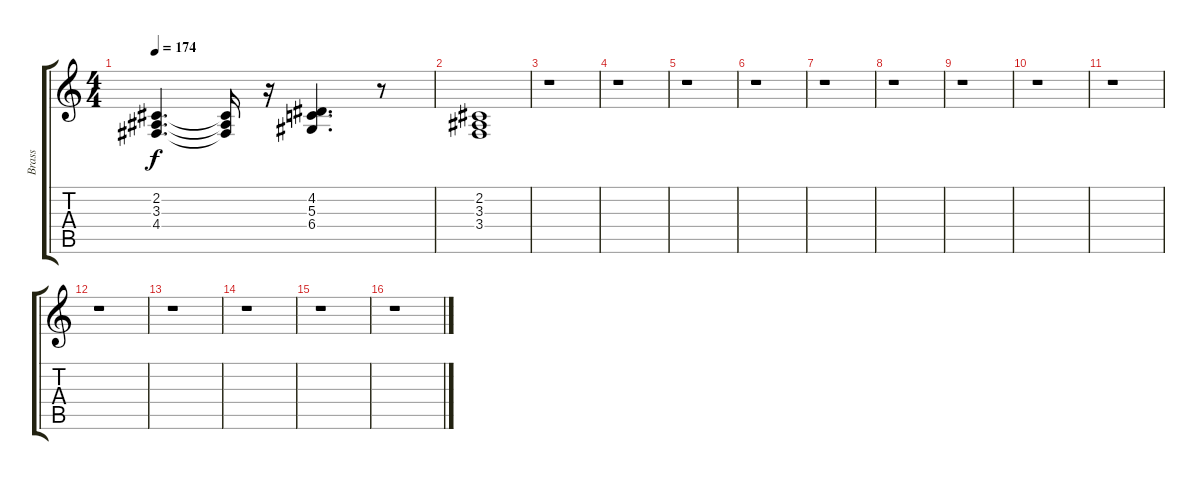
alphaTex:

\track ("Brass" "Brass") {instrument synthbrass1}
\staff {score tabs}
\tuning (E4 B3 G3 D3 A2 E2) {hide}
\ts (4 4)
\tempo 174
\clef g2
\ks c
(2.2 3.3 4.4).4{d dy f} (2.2{t} 3.3{t} 4.4{t}).16 r.16 (4.2 5.3 6.4).4{d} r.8 |
(2.2 3.3 3.4).1 |
r.1 |
r.1 |
r.1 |
r.1 |
r.1 |
r.1 |
r.1 |
r.1 |
r.1 |
r.1 |
r.1 |
r.1 |
r.1 |
r.1
